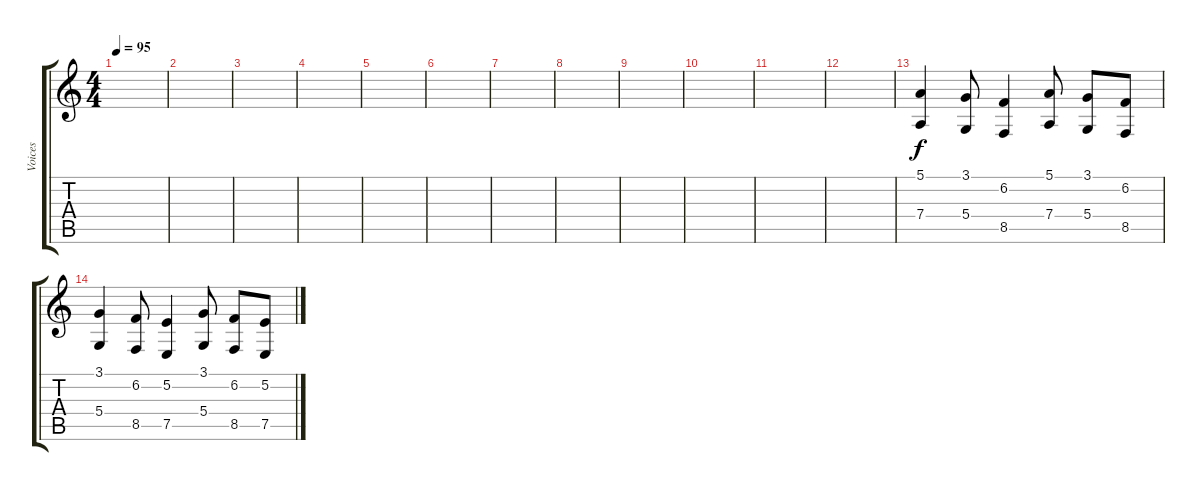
\track ("Voices" "Voices") {instrument choiraahs}
\staff {score tabs}
\tuning (E4 B3 G3 D3 A2 E2) {hide}
\ts (4 4)
\tempo 95
\clef g2
\ks c
|
|
|
|
|
|
|
|
|
|
|
|
(5.1 7.4).4 (3.1 5.4).8 (6.2 8.5).4 (5.1 7.4).8 (3.1 5.4).8 (6.2 8.5).8 |
(3.1 5.4).4 (6.2 8.5).8 (5.2 7.5).4 (3.1 5.4).8 (6.2 8.5).8 (5.2 7.5).8
